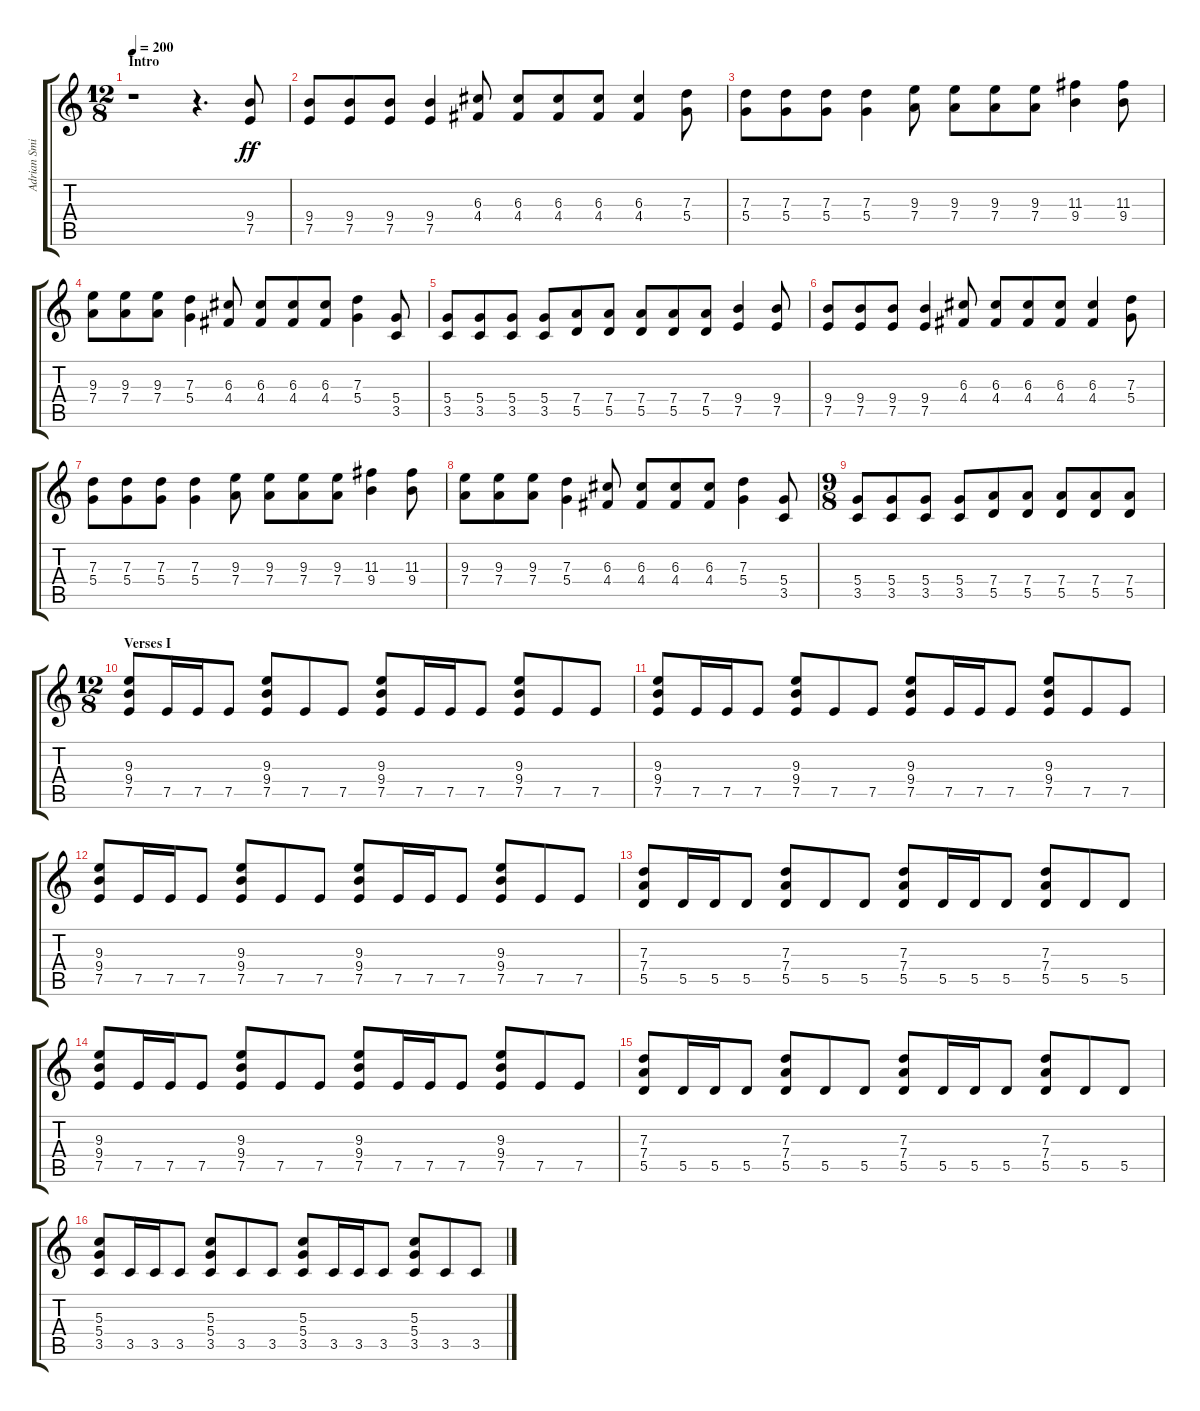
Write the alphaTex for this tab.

\track ("Adrian Smith" "Adrian Smi") {instrument overdrivenguitar}
\staff {score tabs}
\tuning (E4 B3 G3 D3 A2 E2) {hide}
\ts (12 8)
\section ("" "Intro")
\tempo 200
\clef g2
\ks c
r.1{dy ff instrument overdrivenguitar} r.4{d} (9.4 7.5).8 |
(9.4 7.5).8 (9.4 7.5).8 (9.4 7.5).8 (9.4 7.5).4 (6.3 4.4).8 (6.3 4.4).8 (6.3 4.4).8 (6.3 4.4).8 (6.3 4.4).4 (7.3 5.4).8 |
(7.3 5.4).8 (7.3 5.4).8 (7.3 5.4).8 (7.3 5.4).4 (9.3 7.4).8 (9.3 7.4).8 (9.3 7.4).8 (9.3 7.4).8 (11.3 9.4).4 (11.3 9.4).8 |
(9.3 7.4).8 (9.3 7.4).8 (9.3 7.4).8 (7.3 5.4).4 (6.3 4.4).8 (6.3 4.4).8 (6.3 4.4).8 (6.3 4.4).8 (7.3 5.4).4 (5.4 3.5).8 |
(5.4 3.5).8 (5.4 3.5).8 (5.4 3.5).8 (5.4 3.5).8 (7.4 5.5).8 (7.4 5.5).8 (7.4 5.5).8 (7.4 5.5).8 (7.4 5.5).8 (9.4 7.5).4 (9.4 7.5).8 |
(9.4 7.5).8 (9.4 7.5).8 (9.4 7.5).8 (9.4 7.5).4 (6.3 4.4).8 (6.3 4.4).8 (6.3 4.4).8 (6.3 4.4).8 (6.3 4.4).4 (7.3 5.4).8 |
(7.3 5.4).8 (7.3 5.4).8 (7.3 5.4).8 (7.3 5.4).4 (9.3 7.4).8 (9.3 7.4).8 (9.3 7.4).8 (9.3 7.4).8 (11.3 9.4).4 (11.3 9.4).8 |
(9.3 7.4).8 (9.3 7.4).8 (9.3 7.4).8 (7.3 5.4).4 (6.3 4.4).8 (6.3 4.4).8 (6.3 4.4).8 (6.3 4.4).8 (7.3 5.4).4 (5.4 3.5).8 |
\ts (9 8)
(5.4 3.5).8 (5.4 3.5).8 (5.4 3.5).8 (5.4 3.5).8 (7.4 5.5).8 (7.4 5.5).8 (7.4 5.5).8 (7.4 5.5).8 (7.4 5.5).8 |
\ts (12 8)
\section ("" "Verses I")
(9.3 9.4 7.5).8 7.5.16 7.5.16 7.5.8 (9.3 9.4 7.5).8 7.5.8 7.5.8 (9.3 9.4 7.5).8 7.5.16 7.5.16 7.5.8 (9.3 9.4 7.5).8 7.5.8 7.5.8 |
(9.3 9.4 7.5).8 7.5.16 7.5.16 7.5.8 (9.3 9.4 7.5).8 7.5.8 7.5.8 (9.3 9.4 7.5).8 7.5.16 7.5.16 7.5.8 (9.3 9.4 7.5).8 7.5.8 7.5.8 |
(9.3 9.4 7.5).8 7.5.16 7.5.16 7.5.8 (9.3 9.4 7.5).8 7.5.8 7.5.8 (9.3 9.4 7.5).8 7.5.16 7.5.16 7.5.8 (9.3 9.4 7.5).8 7.5.8 7.5.8 |
(7.3 7.4 5.5).8 5.5.16 5.5.16 5.5.8 (7.3 7.4 5.5).8 5.5.8 5.5.8 (7.3 7.4 5.5).8 5.5.16 5.5.16 5.5.8 (7.3 7.4 5.5).8 5.5.8 5.5.8 |
(9.3 9.4 7.5).8 7.5.16 7.5.16 7.5.8 (9.3 9.4 7.5).8 7.5.8 7.5.8 (9.3 9.4 7.5).8 7.5.16 7.5.16 7.5.8 (9.3 9.4 7.5).8 7.5.8 7.5.8 |
(7.3 7.4 5.5).8 5.5.16 5.5.16 5.5.8 (7.3 7.4 5.5).8 5.5.8 5.5.8 (7.3 7.4 5.5).8 5.5.16 5.5.16 5.5.8 (7.3 7.4 5.5).8 5.5.8 5.5.8 |
(5.3 5.4 3.5).8 3.5.16 3.5.16 3.5.8 (5.3 5.4 3.5).8 3.5.8 3.5.8 (5.3 5.4 3.5).8 3.5.16 3.5.16 3.5.8 (5.3 5.4 3.5).8 3.5.8 3.5.8
